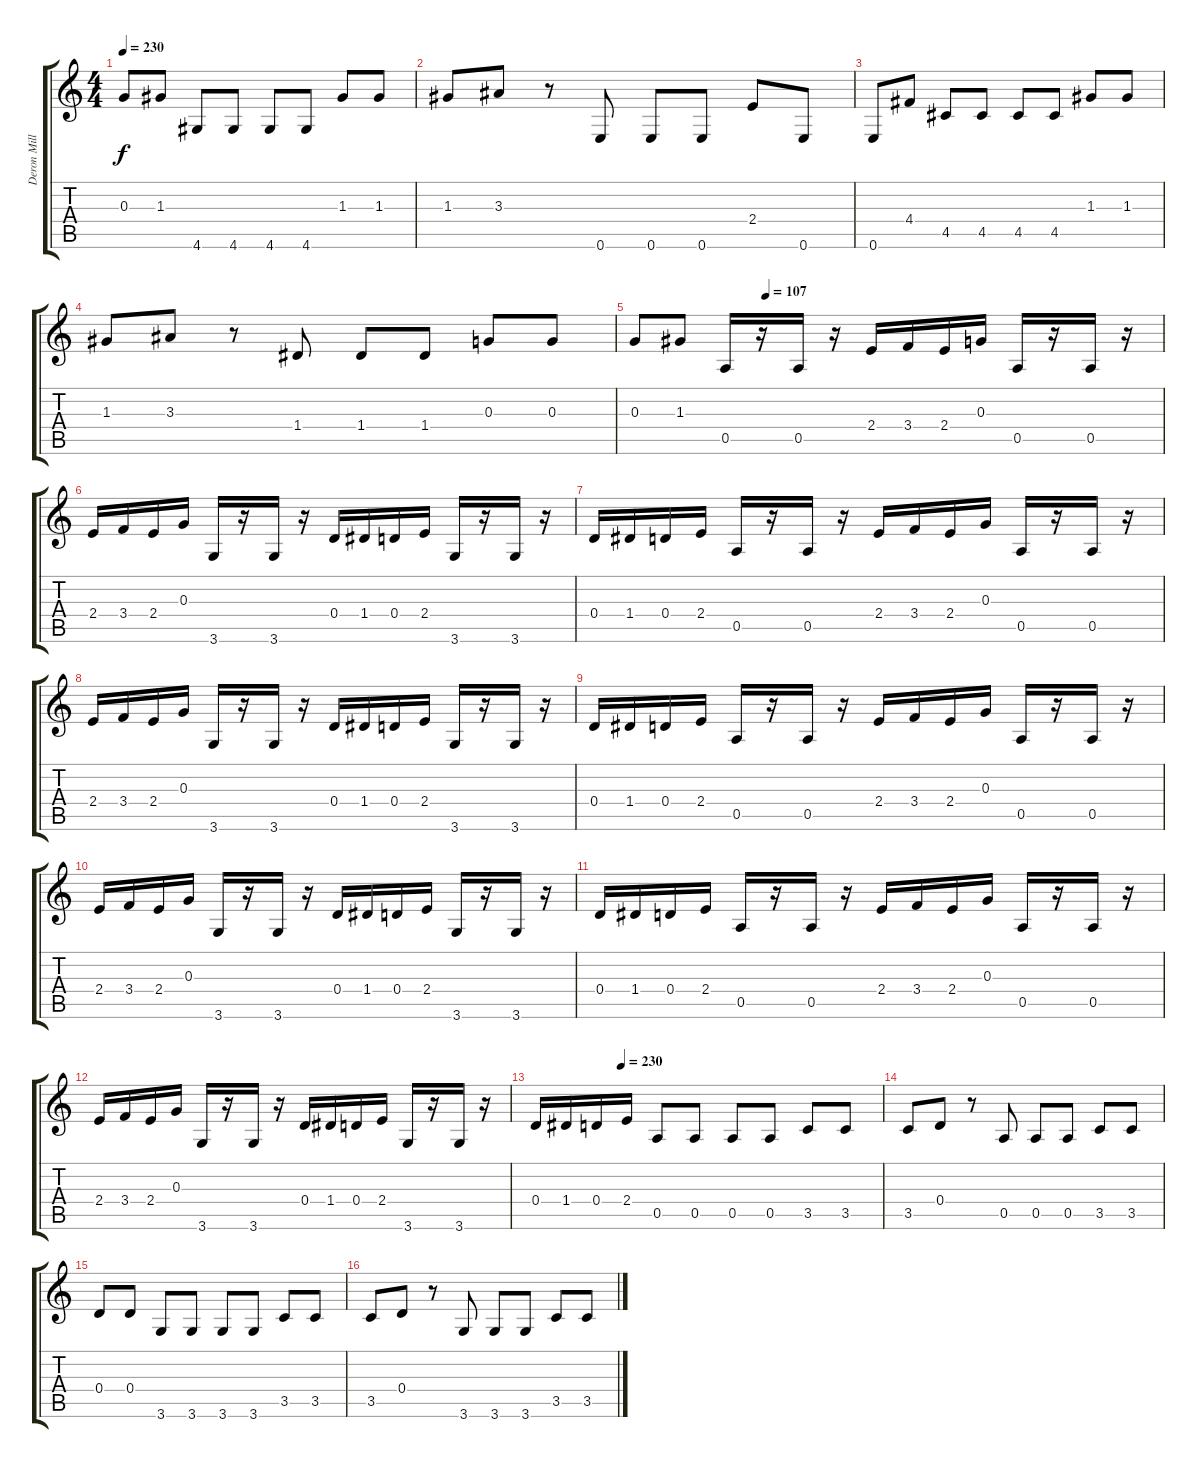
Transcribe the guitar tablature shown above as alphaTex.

\track ("Deron Miller (lead guitar)" "Deron Mill") {instrument distortionguitar}
\staff {score tabs}
\tuning (E4 B3 G3 D3 A2 E2) {hide}
\ts (4 4)
\tempo 230
\clef g2
\ks c
0.3.8{dy f} 1.3.8 4.6.8 4.6.8 4.6.8 4.6.8 1.3.8 1.3.8 |
1.3.8 3.3.8 r.8 0.6.8 0.6.8 0.6.8 2.4.8 0.6.8 |
0.6.8 4.4.8 4.5.8 4.5.8 4.5.8 4.5.8 1.3.8 1.3.8 |
1.3.8 3.3.8 r.8 1.4.8 1.4.8 1.4.8 0.3.8 0.3.8 |
\tempo (107 0.25)
0.3.8 1.3.8 0.5.16 r.16 0.5.16 r.16 2.4.16 3.4.16 2.4.16 0.3.16 0.5.16 r.16 0.5.16 r.16 |
2.4.16 3.4.16 2.4.16 0.3.16 3.6.16 r.16 3.6.16 r.16 0.4.16 1.4.16 0.4.16 2.4.16 3.6.16 r.16 3.6.16 r.16 |
0.4.16 1.4.16 0.4.16 2.4.16 0.5.16 r.16 0.5.16 r.16 2.4.16 3.4.16 2.4.16 0.3.16 0.5.16 r.16 0.5.16 r.16 |
2.4.16 3.4.16 2.4.16 0.3.16 3.6.16 r.16 3.6.16 r.16 0.4.16 1.4.16 0.4.16 2.4.16 3.6.16 r.16 3.6.16 r.16 |
0.4.16 1.4.16 0.4.16 2.4.16 0.5.16 r.16 0.5.16 r.16 2.4.16 3.4.16 2.4.16 0.3.16 0.5.16 r.16 0.5.16 r.16 |
2.4.16 3.4.16 2.4.16 0.3.16 3.6.16 r.16 3.6.16 r.16 0.4.16 1.4.16 0.4.16 2.4.16 3.6.16 r.16 3.6.16 r.16 |
0.4.16 1.4.16 0.4.16 2.4.16 0.5.16 r.16 0.5.16 r.16 2.4.16 3.4.16 2.4.16 0.3.16 0.5.16 r.16 0.5.16 r.16 |
2.4.16 3.4.16 2.4.16 0.3.16 3.6.16 r.16 3.6.16 r.16 0.4.16 1.4.16 0.4.16 2.4.16 3.6.16 r.16 3.6.16 r.16 |
\tempo (230 0.25)
0.4.16 1.4.16 0.4.16 2.4.16 0.5.8 0.5.8 0.5.8 0.5.8 3.5.8 3.5.8 |
3.5.8 0.4.8 r.8 0.5.8 0.5.8 0.5.8 3.5.8 3.5.8 |
0.4.8 0.4.8 3.6.8 3.6.8 3.6.8 3.6.8 3.5.8 3.5.8 |
3.5.8 0.4.8 r.8 3.6.8 3.6.8 3.6.8 3.5.8 3.5.8
